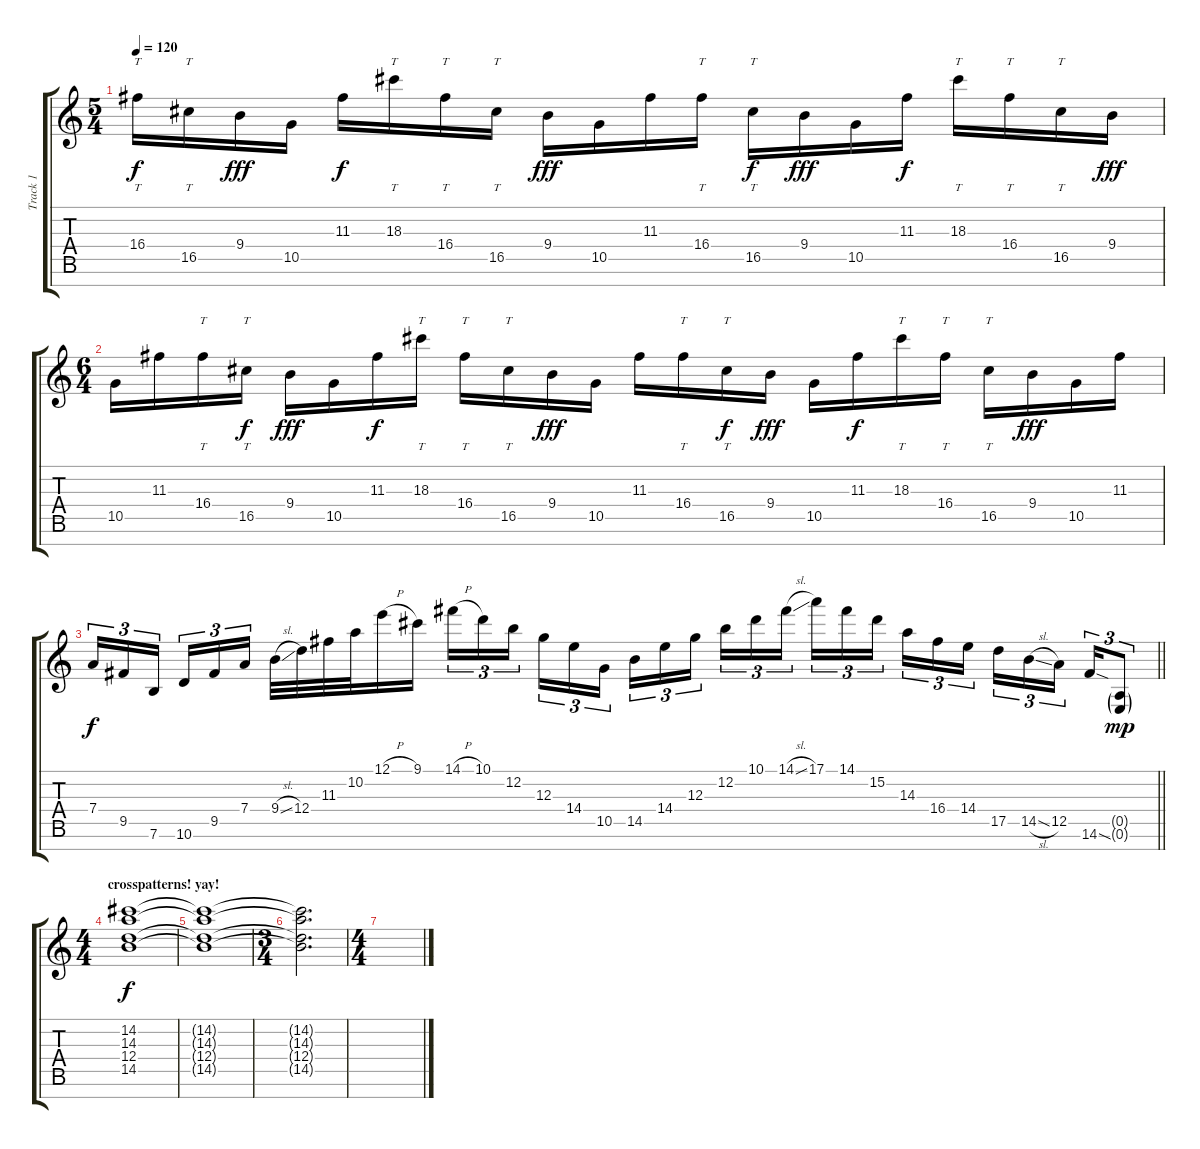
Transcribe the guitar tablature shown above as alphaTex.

\track ("Track 1" "Track 1") {instrument distortionguitar}
\staff {score tabs}
\tuning (E4 B3 G3 D3 A2 E2 B1) {hide}
\ts (5 4)
\tempo 120
\clef g2
\ks c
16.4.16{tt dy f} 16.5.16{tt} 9.4.16{dy fff} 10.5.16 11.3.16{dy f} 18.3.16{tt} 16.4.16{tt} 16.5.16{tt} 9.4.16{dy fff} 10.5.16 11.3.16 16.4.16{tt} 16.5.16{tt dy f} 9.4.16{dy fff} 10.5.16 11.3.16{dy f} 18.3.16{tt} 16.4.16{tt} 16.5.16{tt} 9.4.16{dy fff} |
\ts (6 4)
10.5.16 11.3.16 16.4.16{tt} 16.5.16{tt dy f} 9.4.16{dy fff} 10.5.16 11.3.16{dy f} 18.3.16{tt} 16.4.16{tt} 16.5.16{tt} 9.4.16{dy fff} 10.5.16 11.3.16 16.4.16{tt} 16.5.16{tt dy f} 9.4.16{dy fff} 10.5.16 11.3.16{dy f} 18.3.16{tt} 16.4.16{tt} 16.5.16{tt} 9.4.16{dy fff} 10.5.16 11.3.16 |
\barLineRight lightlight
7.4.16{tu (3 2) dy f} 9.5.16{tu (3 2)} 7.6.16{tu (3 2) beam splitsecondary} 10.6.16{tu (3 2)} 9.5.16{tu (3 2)} 7.4.16{tu (3 2) beam splitsecondary} 9.4{sl}.32 12.4.32 11.3.32 10.2.32 12.1{h}.16 9.1.16{beam splitsecondary} 14.1{h}.16{tu (3 2)} 10.1.16{tu (3 2)} 12.2.16{tu (3 2) beam splitsecondary} 12.3.16{tu (3 2)} 14.4.16{tu (3 2)} 10.5.16{tu (3 2)} 14.5.16{tu (3 2)} 14.4.16{tu (3 2)} 12.3.16{tu (3 2) beam splitsecondary} 12.2.16{tu (3 2)} 10.1.16{tu (3 2)} 14.1{sl}.16{tu (3 2) beam splitsecondary} 17.1.16{tu (3 2)} 14.1.16{tu (3 2)} 15.2.16{tu (3 2) beam splitsecondary} 14.3.16{tu (3 2)} 16.4.16{tu (3 2)} 14.4.16{tu (3 2) beam splitsecondary} 17.5.16{tu (3 2)} 14.5{sl}.16{tu (3 2)} 12.5.16{tu (3 2) beam splitsecondary} 14.6{sod}.16{tu (3 2)} (0.5{g} 0.6{g}).8{tu (3 2) dy mp} |
\ts (4 4)
\section ("" "crosspatterns! yay!")
(14.2 14.3 12.4 14.5).1{dy f volume 0} |
(14.2{t} 14.3{t} 12.4{t} 14.5{t}).1 |
\ts (3 4)
(14.2{t} 14.3{t} 12.4{t} 14.5{t}).2{d} |
\ts (4 4)
